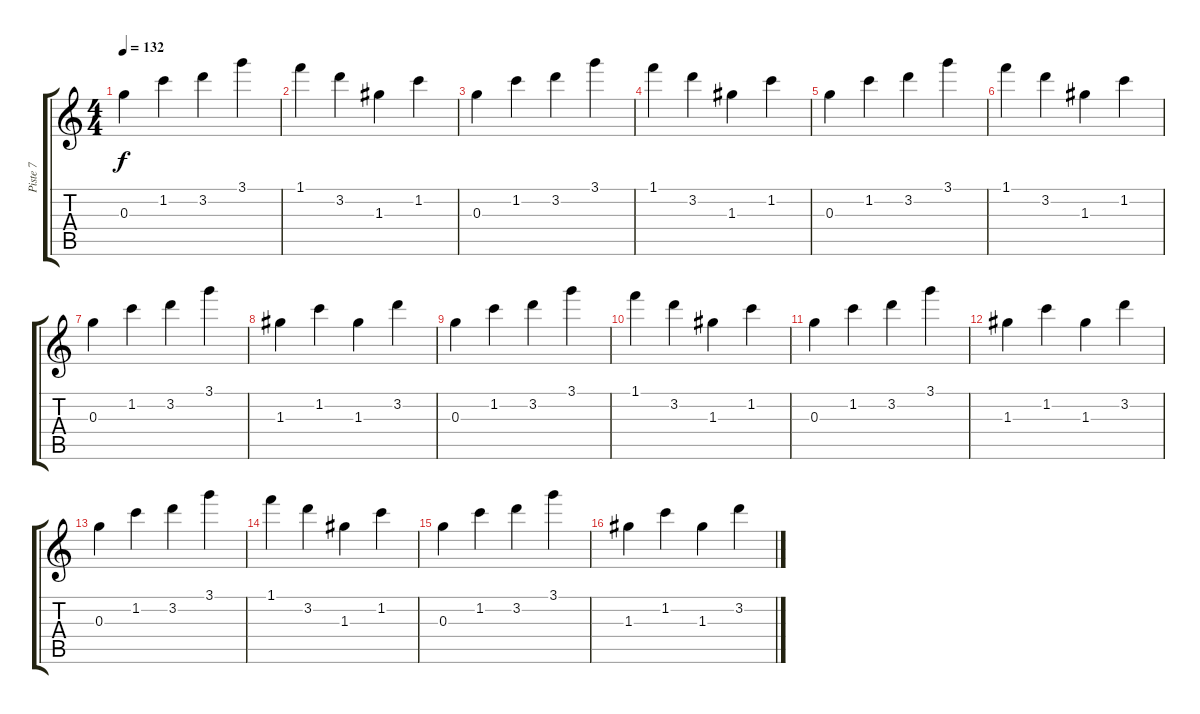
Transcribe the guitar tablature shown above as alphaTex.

\track ("Piste 7" "Piste 7") {instrument celesta}
\staff {score tabs}
\tuning (E6 B5 G5 D5 A4 E4) {hide}
\ts (4 4)
\tempo 132
\clef g2
\ks c
0.3.4{dy f} 1.2.4 3.2.4 3.1.4 |
1.1.4 3.2.4 1.3.4 1.2.4 |
0.3.4 1.2.4 3.2.4 3.1.4 |
1.1.4 3.2.4 1.3.4 1.2.4 |
0.3.4 1.2.4 3.2.4 3.1.4 |
1.1.4 3.2.4 1.3.4 1.2.4 |
0.3.4 1.2.4 3.2.4 3.1.4 |
1.3.4 1.2.4 1.3.4 3.2.4 |
0.3.4 1.2.4 3.2.4 3.1.4 |
1.1.4 3.2.4 1.3.4 1.2.4 |
0.3.4 1.2.4 3.2.4 3.1.4 |
1.3.4 1.2.4 1.3.4 3.2.4 |
0.3.4 1.2.4 3.2.4 3.1.4 |
1.1.4 3.2.4 1.3.4 1.2.4 |
0.3.4 1.2.4 3.2.4 3.1.4 |
1.3.4 1.2.4 1.3.4 3.2.4
